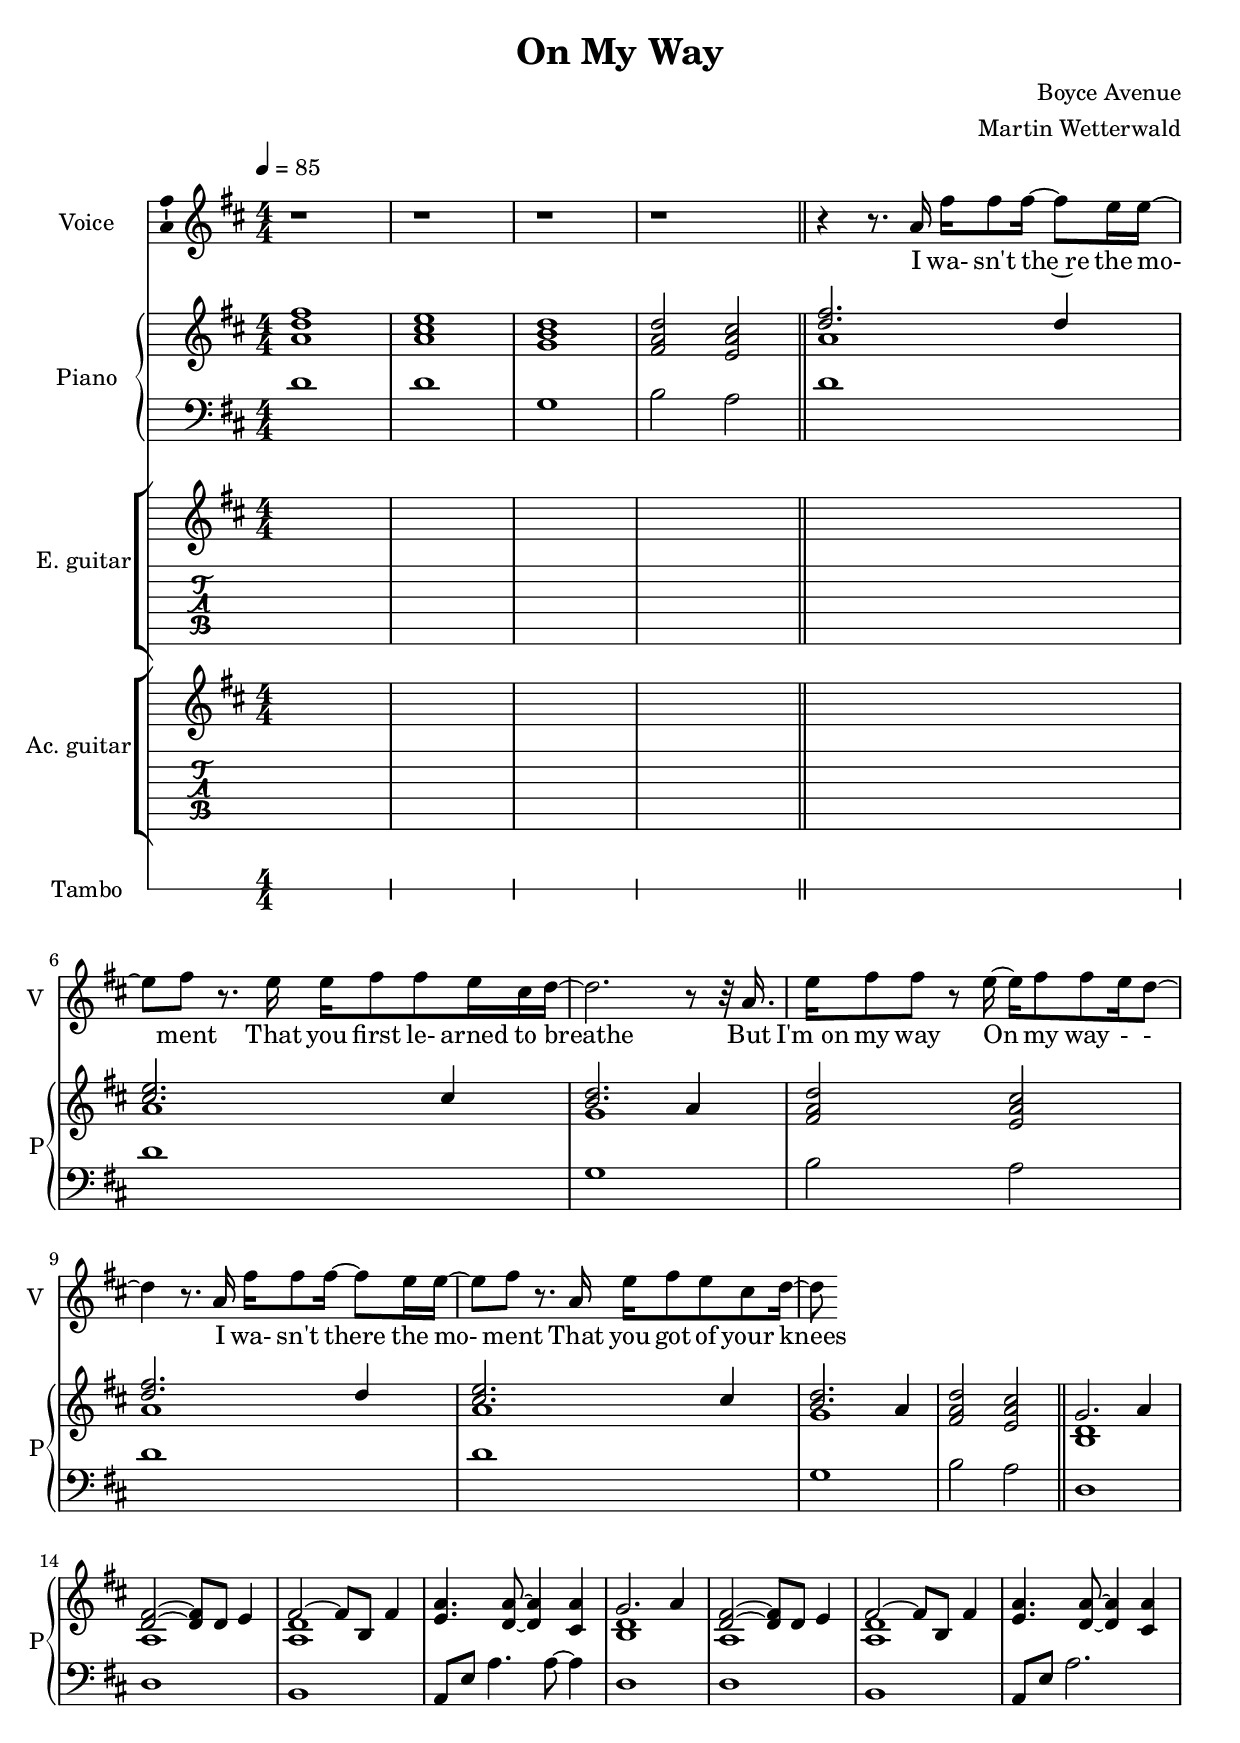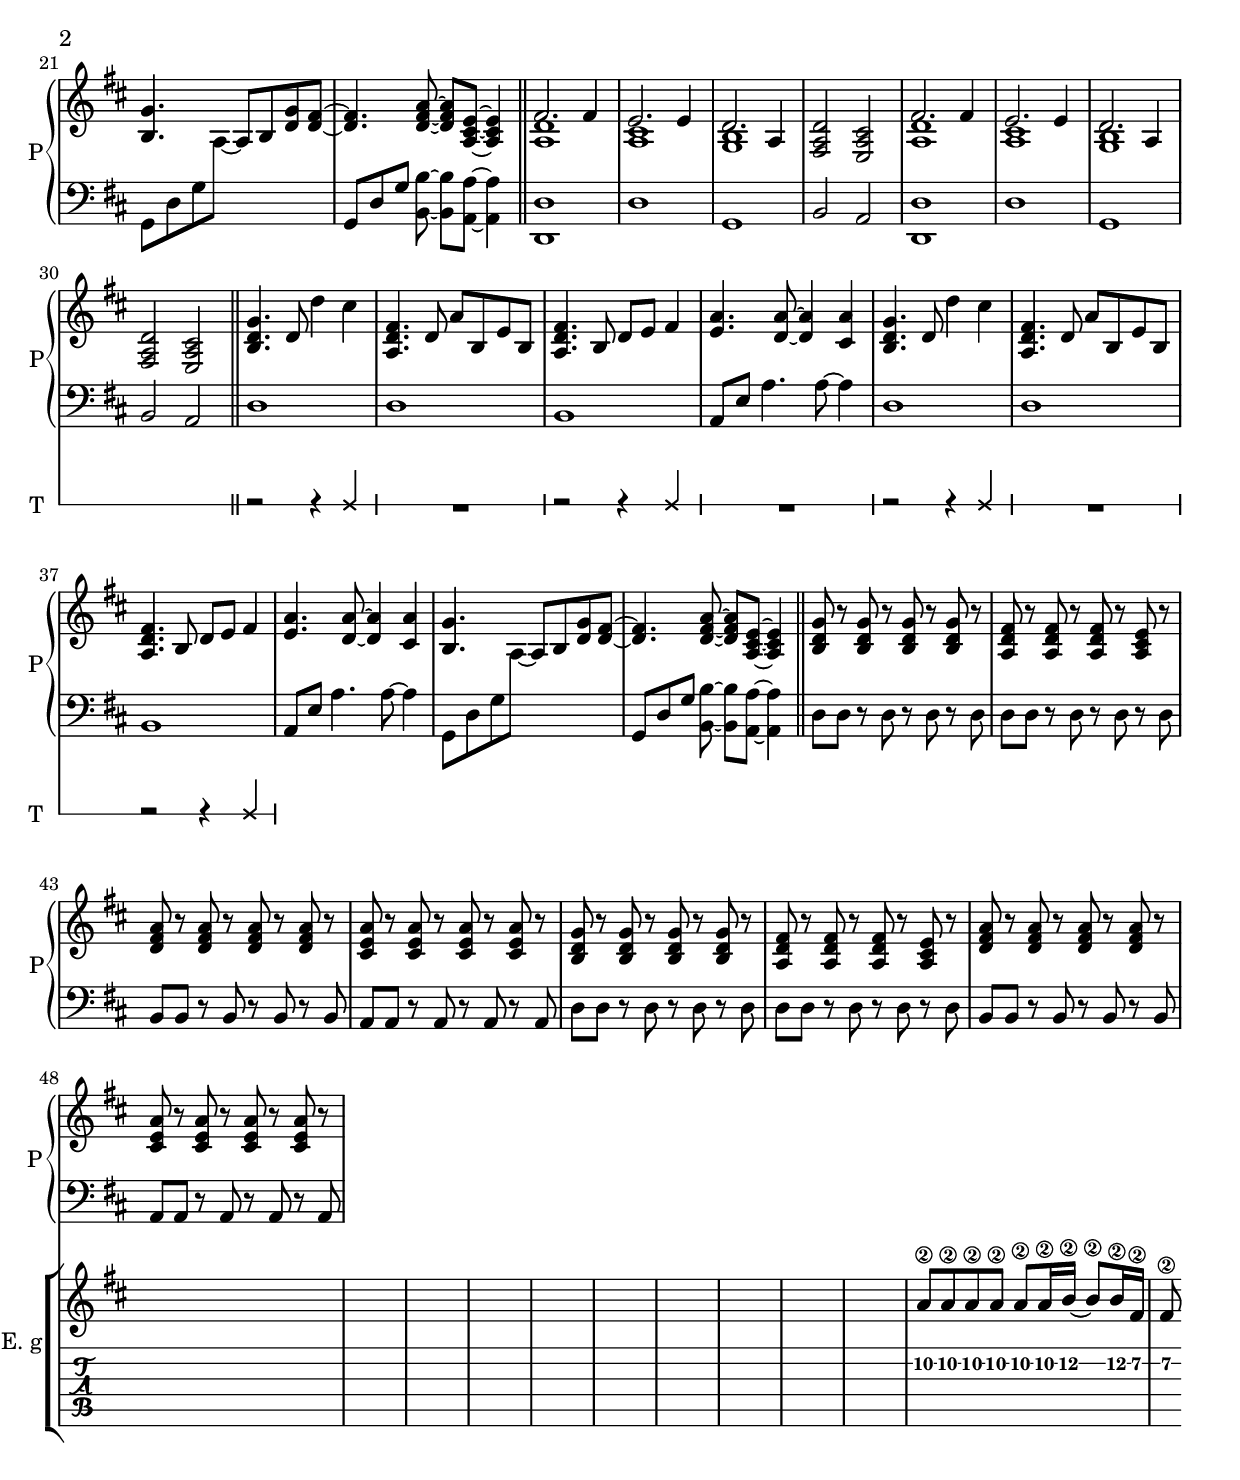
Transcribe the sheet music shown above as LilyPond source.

\version "2.12.3"
\header
{
	title = "On My Way"
	composer = "Boyce Avenue"
	arranger = "Martin Wetterwald"
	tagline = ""
}

\paper
{
	%#(set-paper-size "a4" 'landscape)
	#(set-paper-size "a4")
}

\layout
{
	\context { \RemoveEmptyStaffContext }
	\context { \RemoveEmptyRhythmicStaffContext }
	\context { \RemoveEmptyTabStaffContext }
	\context { \StaffGroup \consists "Instrument_name_engraver" }
}

eguitar =
{
	\override Staff.TimeSignature #'style = #'()
	\key d \major
	\time 4/4
	s1*57
a'8\2 a'\2 a'\2 a'\2 a'\2 a'16\2 b'\2~ b'8\2 b'16\2 fis'\2 fis'8\2

}

aguitar =
{
	\override Staff.TimeSignature #'style = #'()
	\time 4/4
	\key d \major
	s1*15

}


\score
{
	<<
		%\override Score.VerticalAxisGroup #'remove-first = ##t
		%\compressFullBarRests

		\new Voice = "singer" \with { \consists "Ambitus_engraver" }
		{
			\clef treble
			\key d \major
			\override Staff.TimeSignature #'style = #'()
			\set Staff.instrumentName = "Voice"
			\set Staff.shortInstrumentName = "V"
			\set Staff.midiInstrument = "voice oohs"
			\time 4/4
			r1																															%1
r1																															%2
r1																															%3
r1																															%4
r4 r8. a'16 fis'' fis''8 fis''16 ~ fis''8 e''16 e''~						%5
e''8 fis''8 r8. e''16 e'' fis''8 fis''8 e''16 cis'' d''~				%6
d''2. r8 r32 a'16.																							%7
e''16 fis''8 fis''8 r8 e''16~ e'' fis''8 fis''8 e''16 d''8~			%8

d''4 r8. a'16 fis'' fis''8 fis''16~ fis''8 e''16 e''~						%9
e''8 fis''8 r8. a'16 e'' fis''8 e'' cis''  d''16~								%10
d''8																														%11

		}
		\new Lyrics = "singerLyrics"
		{
			\context Lyrics = singerLyrics\lyricsto "singer"
			\lyricmode
			{
				I wa- sn't the~re the mo- ment
That you first le- arned to breathe
But "I'm on" my way
On my way - -
I wa- sn't there the mo- ment
That you got of your knees

			}
		}
		\new PianoStaff
		<<
	
			\set PianoStaff.instrumentName = #"Piano"
			\set PianoStaff.shortInstrumentName = "P"
	
			%%%%%%%%%%%%%%%%% PIANO RIGHT HAND %%%%%%%%%%%%%%%%%
			\new Staff = "rightHand"
			{
				\override Score.MetronomeMark #'padding = #2.5
				\tempo 4=85
				\clef treble
				\key d \major
				\override Staff.TimeSignature #'style = #'()
				\time 4/4
				% INTRO %
<a' d'' fis''>1																								%1
<a' cis'' e''>																								%2
<g' b' d''>																										%3
<fis' a' d''>2 <e' a' cis''>2 \bar "||"												%4
				


% VERSE 1 %
\repeat unfold 2
{
	<<
	{
		\voiceOne
		<d'' fis''>2. d''4																				%5
		<cis'' e''>2. cis''4																			%6
		<b' d''>2. a'4																						%7
	}
	\new Voice
	{
		\voiceTwo
		a'1																												%5
		a'																												%6
		g'																												%7
	}
	>>
	\oneVoice
	<fis' a' d''>2 <e' a' cis''>2																%12
} \bar "||"

	

% CHORUS 1 %
\repeat unfold 2
{
	<<
	{	\voiceOne
		g'2. a'4																									%13
		<d' fis'>2~ <d' fis'>8 d' e'4															%14
		fis'2~ fis'8 b fis'4																			%15
	}
	\new Voice
	{
		\voiceTwo
		<b d'>1																										%13
		a																													%14
		<a d'>																										%15
	}
	>>
	\oneVoice
	<e' a'>4. <d' a'>8~ <d' a'>4 <cis' a'>											%16
}
<b g'>4. s8 s2																								%21
\change Staff="leftHand"																			
g,8[ d g]																											%22
\change Staff="rightHand"
<d' fis' a'>8~ <d' fis' a'> <a cis' e'>~ <a cis' e'>4					%22
\bar "||"

% VERSE 2 %
\repeat unfold 2
{
<<
{ \voiceOne
	fis'2. fis'4																								%23
	e'2. e'4																										%24
	d'2. a4																											%25
}
\new Voice
{
	\voiceTwo
	<a d'>1																											%23
	<a cis'>																										%24
	<g b>																												%25
}
>>
\oneVoice
<fis a d'>2 <e a cis'>																				%26
}
\bar "||"


% CHORUS 2 %
<b d' g'>4. d'8 d''4 cis''																		%31
<a d' fis'>4. d'8 a' b e' b																		%32
<a d' fis'>4. b8 d' e' fis'4																	%33
<e' a'>4. <d' a'>8~ <d' a'>4 <cis' a'>												%34

<b d' g'>4. d'8 d''4 cis''																		%35
<a d' fis'>4. d'8 a' b e' b																		%36
<a d' fis'>4. b8 d' e' fis'4																	%37
<e' a'>4. <d' a'>8~ <d' a'>4 <cis' a'>												%38
<b g'>4. s8 s2																								%39
\change Staff="leftHand"
g,8[ d g]																											%40
\change Staff="rightHand"
<d' fis' a'>8~ <d' fis' a'> <a cis' e'>~ <a cis' e'>4					%40
\bar "||"


% VERSE 3 %
\repeat unfold 2
{
	\repeat unfold 4 {<b d' g'>8 r}															%41
	\repeat unfold 3 {<a d' fis'>8 r} <a cis' e'>8 r						%42
	\repeat unfold 4 {<d' fis' a'>8 r}													%43
	\repeat unfold 4 {<cis' e' a'>8 r}													%44
}

			}
	
			%%%%%%%%%%%%%%%%% PIANO LEFT HAND %%%%%%%%%%%%%%%%%
			\new Staff = "leftHand"
			{
				\clef bass
				\key d \major
				\override Staff.TimeSignature #'style = #'()
				\time 4/4
				\set Staff.pedalSustainStyle = #'mixed
				% INTRO %
d'1																														%1
d'																														%2
g																															%3
b2 a																													%4


% VERSE 1 %
\repeat unfold 2
{
	d'1																													%5
	d'																													%6
	g																														%7
	b2 a																												%8
}


% CHORUS 1%
d1																														%13
d																															%14
b,																														%15
a,8 e a4. a8~ a4																							%16
d1																														%17
d																															%18
b,																														%19
a,8 e a2.																											%20
\stemDown g,8 d g																							%21
\change Staff="rightHand"																			
\stemNeutral a~ a b <d' g'> <d' fis'>~												%21
<d' fis'>4.																										%22
\change Staff="leftHand"																			
<b, b>8~ <b, b> <a, a>~ <a, a>4																%22

% VERSE 2 %
\repeat unfold 2
{
	<d, d>1																											%23
	d																														%24
	g,																													%25
	b,2 a,																											%26
}
d1																														%31
d																															%32
b,																														%33
a,8 e a4. a8~ a4																							%34


% CHORUS 2 %
d1																														%35
d																															%36
b,																														%37
a,8 e a4.	a8~ a4																							%38
\stemDown g,8 d g																							%39
\change Staff="rightHand"
\stemNeutral a~ a b <d' g'> <d' fis'>~												%39
<d' fis'>4.																										%40
\change Staff="leftHand"
<b, b>8~ <b, b> <a, a>~ <a, a>4																%40


% VERSE 3 %
\repeat unfold 2
{
	d8 d r d r d r d																						%41
	d8 d r d r d r d																						%42
	b,8 b, r b, r b, r b,																				%43
	a,8 a, r a, r a, r a,																				%44
}

			}
		>>



		%%% E. GUITAR %%%
		\new StaffGroup
		<<
			\set StaffGroup.instrumentName = #"E. guitar"
			\set StaffGroup.shortInstrumentName = "E. g"
			%\override StaffGroup.SystemStartBracket #'collapse-height = #20
			%\set StaffGroup.systemStartDelimiter = #'SystemStartSquare
			\new Staff
			{
				\eguitar
			}
			\new TabStaff
			{
				\eguitar
			}
		>>




		%%% ACOUSTIC GUITAR %%%
		\new StaffGroup
		<<
			\set StaffGroup.instrumentName = #"Ac. guitar"
			\set StaffGroup.shortInstrumentName = "A. g"
			%\override StaffGroup.SystemStartBracket #'collapse-height = #20
			%\set StaffGroup.systemStartDelimiter = #'SystemStartSquare
			\new Staff
			{
				\aguitar
			}
			\new TabStaff
			{
				\aguitar
			}
		>>



		%%% TAMBO %%%
		\new RhythmicStaff
		{
			\set RhythmicStaff.instrumentName = #"Tambo"
			\set Staff.shortInstrumentName = "T"
			\override Staff.TimeSignature #'style = #'()
			\time 4/4
			\override NoteHead #'style = #'cross
			s1*30
r2 r4 a																													%31
R1																															%32
r2 r4 a																													%33
R1																															%34
r2 r4 a																													%35
R1																															%36
r2 r4 a																													%37
%R1*40

		}
	>>
	\layout{}
	\midi{}
}
